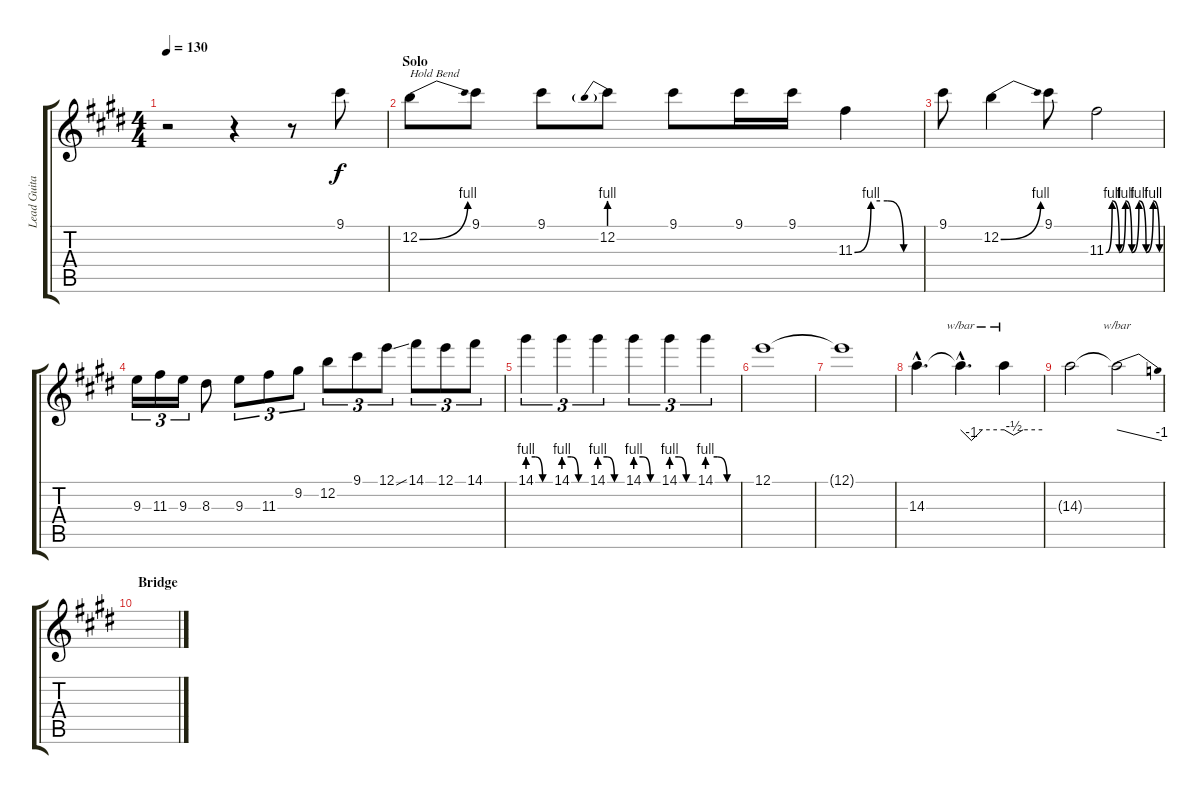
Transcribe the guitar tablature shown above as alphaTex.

\track ("Lead Guitar" "Lead Guita") {instrument distortionguitar}
\staff {score tabs}
\tuning (E4 B3 G3 D3 A2 E2) {hide}
\ts (4 4)
\tempo 130
\clef g2
\ks e
r.2{dy f} r.4 r.8 9.1.8 |
\section ("" "Solo")
12.2{be (bend 0 0 60 4)}.8{txt "Hold Bend"} 9.1.8 9.1.8 12.2{be (prebend 0 4 60 4)}.8 9.1.8 9.1.16 9.1.16 11.3{be (custom 0 0 15 4 30 4 45 0 60 0)}.4 |
9.1.8 12.2{be (bend 0 0 60 4)}.4 9.1.8 11.3{be (custom 0 0 7 4 15 0 22 4 29 0 37 4 45 0 53 4 60 0)}.2 |
9.3.16{tu (3 2)} 11.3.16{tu (3 2)} 9.3.16{tu (3 2)} 8.3.8 9.3.8{tu (3 2)} 11.3.8{tu (3 2)} 9.2.8{tu (3 2)} 12.2.8{tu (3 2)} 9.1.8{tu (3 2)} 12.1{ss}.8{tu (3 2)} 14.1.8{tu (3 2)} 12.1.8{tu (3 2)} 14.1.8{tu (3 2)} |
14.1{be (custom 0 4 20 4 40 0 60 0)}.4{tu (3 2)} 14.1{be (custom 0 4 20 4 40 0 60 0)}.4{tu (3 2)} 14.1{be (custom 0 4 20 4 40 0 60 0)}.4{tu (3 2)} 14.1{be (custom 0 4 20 4 40 0 60 0)}.4{tu (3 2)} 14.1{be (custom 0 4 20 4 40 0 60 0)}.4{tu (3 2)} 14.1{be (custom 0 4 20 4 40 0 60 0)}.4{tu (3 2)} |
12.1.1 |
12.1{t}.1 |
14.3{hac}.4{d} 14.3{hac t}.4{d tbe (custom default 0 0 15 -4 30 0 60 0)} 14.3{t}.4{tbe (custom default 0 0 15 -2 30 0 60 0)} |
14.3{t}.2 14.3{t}.2{tbe (dive default 0 0 60 -4)} |
\section ("" "Bridge")
